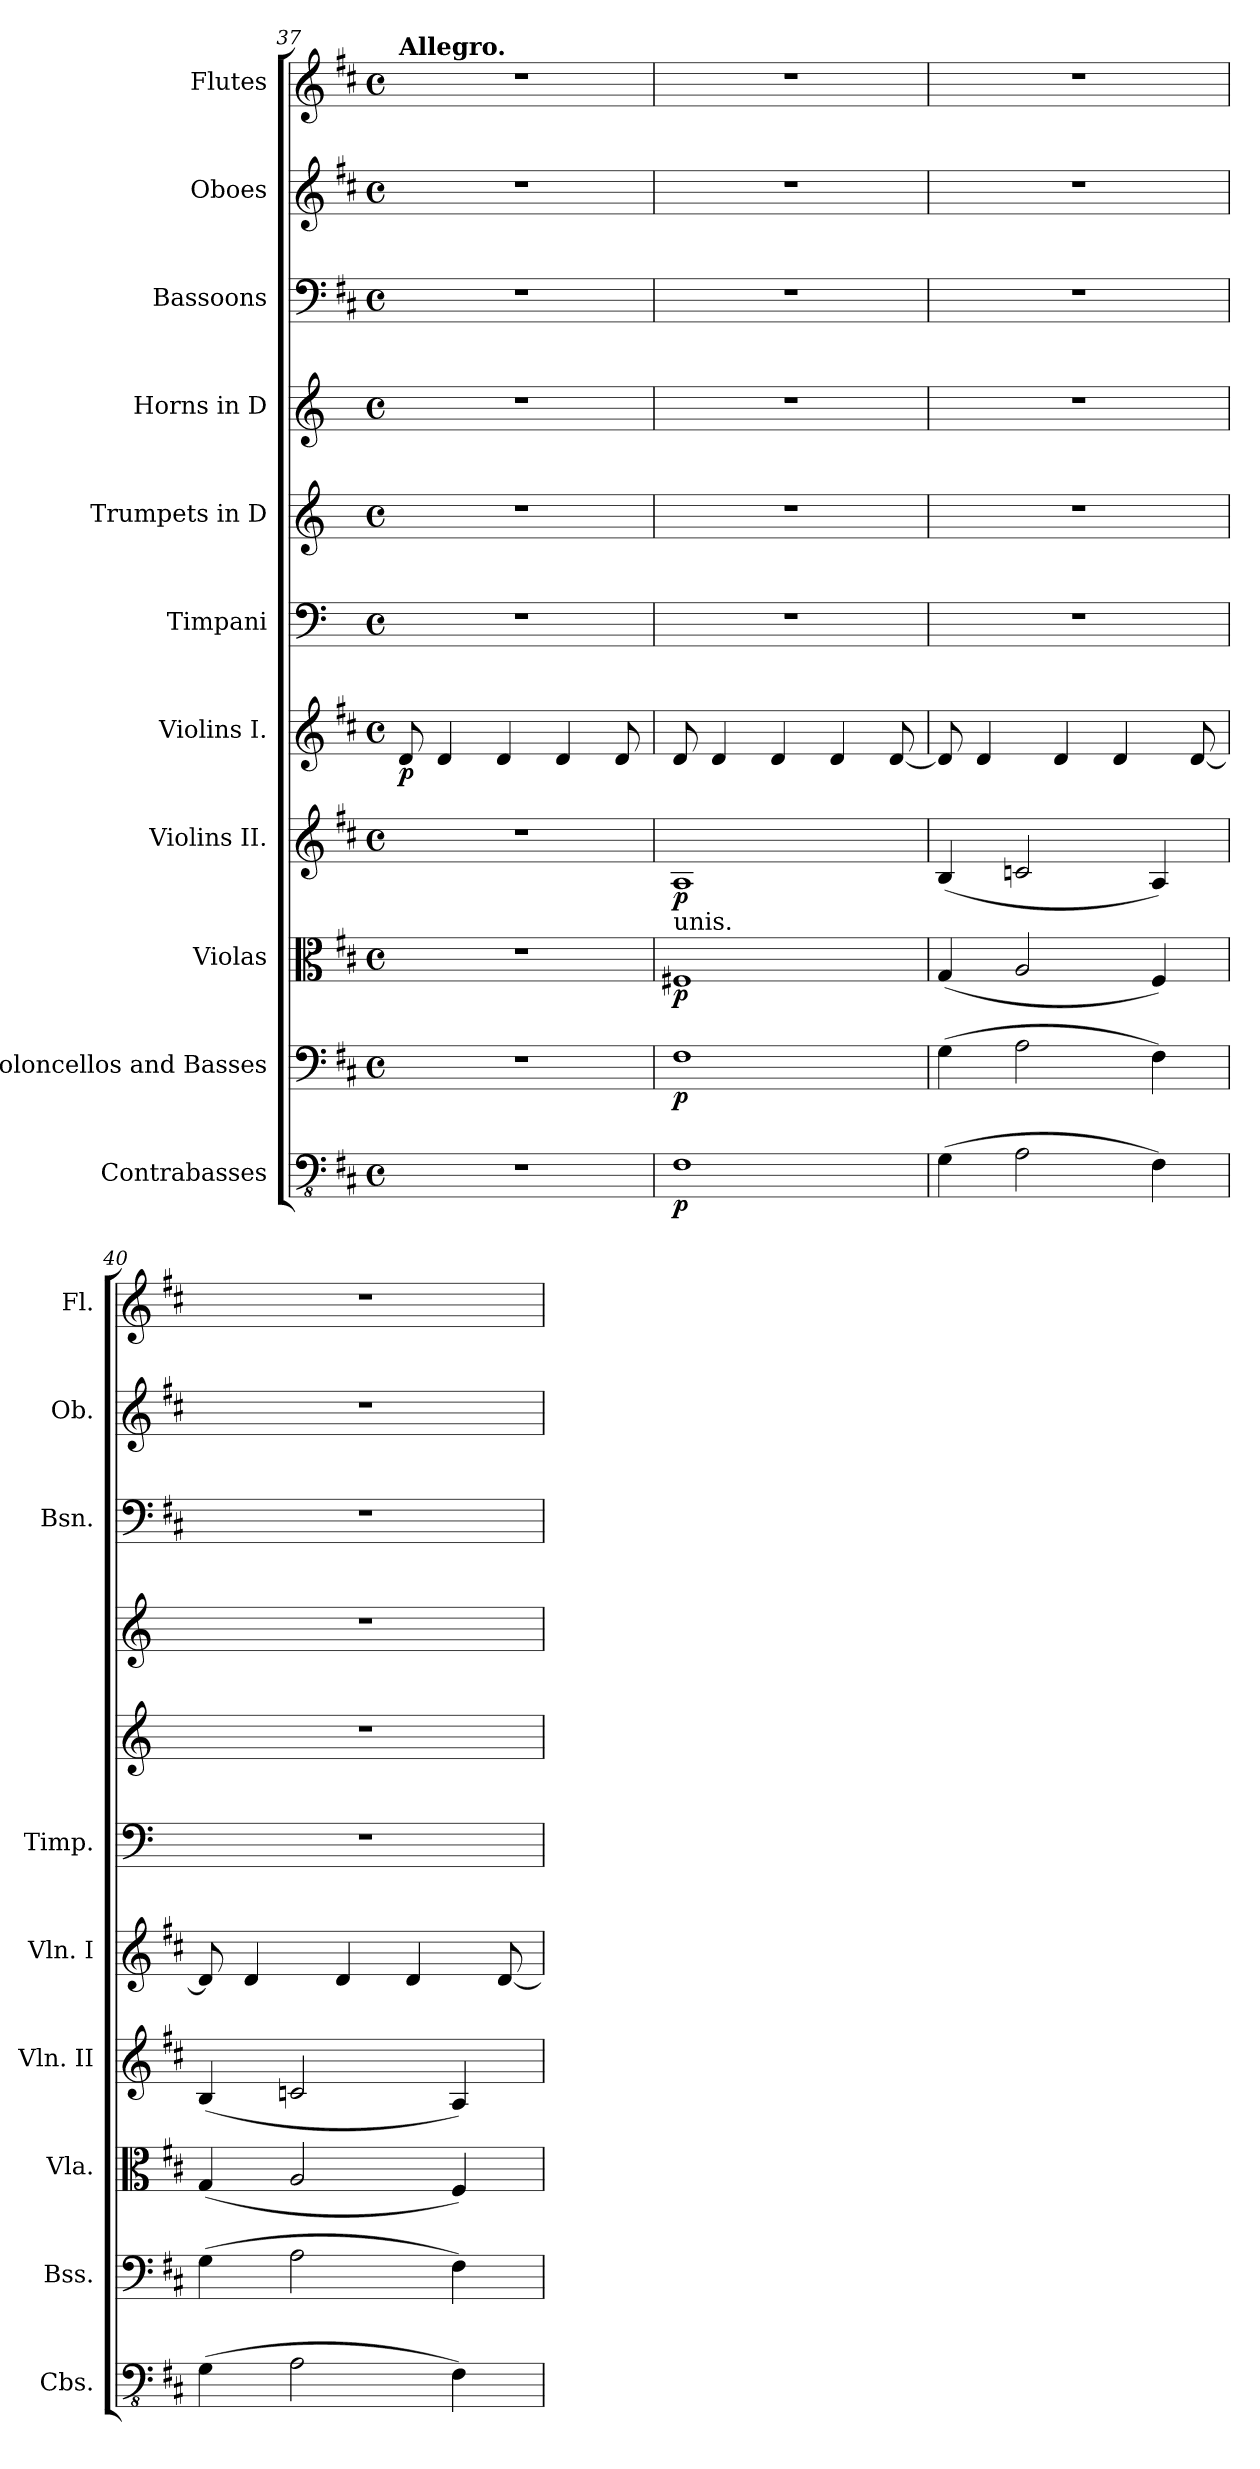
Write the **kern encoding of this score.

**kern	**dynam	**kern	**dynam	**kern	**dynam	**kern	**dynam	**kern	**dynam	**kern	**kern	**kern	**kern	**kern	**kern
*part11	*part11	*part10	*part10	*part9	*part9	*part8	*part8	*part7	*part7	*part6	*part5	*part4	*part3	*part2	*part1
*staff11	*staff11	*staff10	*staff10	*staff9	*staff9	*staff8	*staff8	*staff7	*staff7	*staff6	*staff5	*staff4	*staff3	*staff2	*staff1
*I"Contrabasses	*	*I"Violoncellos and Basses	*	*I"Violas	*	*I"Violins II.	*	*I"Violins I.	*	*I"Timpani	*I"Trumpets in D	*I"Horns in D	*I"Bassoons	*I"Oboes	*I"Flutes
*I'Cbs.	*	*I'Bss.	*	*I'Vla.	*	*I'Vln. II	*	*I'Vln. I	*	*I'Timp.	*	*	*I'Bsn.	*I'Ob.	*I'Fl.
!!LO:LB:g=z
*clefFv4	*	*clefF4	*	*clefC3	*	*clefG2	*	*clefG2	*	*clefF4	*clefG2	*clefG2	*clefF4	*clefG2	*clefG2
*	*	*	*	*	*	*	*	*	*	*	*ITrd-1c-2	*ITrd6c10	*	*	*
*k[f#c#]	*	*k[f#c#]	*	*k[f#c#]	*	*k[f#c#]	*	*k[f#c#]	*	*k[]	*k[f#c#]	*k[f#c#]	*k[f#c#]	*k[f#c#]	*k[f#c#]
*M4/4	*	*M4/4	*	*M4/4	*	*M4/4	*	*M4/4	*	*M4/4	*M4/4	*M4/4	*M4/4	*M4/4	*M4/4
*met(c)	*	*met(c)	*	*met(c)	*	*met(c)	*	*met(c)	*	*met(c)	*met(c)	*met(c)	*met(c)	*met(c)	*met(c)
*MM146	*	*MM146	*	*MM146	*	*MM146	*	*MM146	*	*MM146	*MM146	*MM146	*MM146	*MM146	*MM146
=37	=37	=37	=37	=37	=37	=37	=37	=37	=37	=37	=37	=37	=37	=37	=37
!	!	!	!	!	!	!	!	!	!	!	!	!	!	!	!LO:TX:B:t=Allegro.
!	!	!	!	!	!	!	!	!	!LO:DY:b	!	!	!	!	!	!
1r	.	1r	.	1r	.	1r	.	8d/	p	1r	1r	1r	1r	1r	1r
.	.	.	.	.	.	.	.	4d/	.	.	.	.	.	.	.
.	.	.	.	.	.	.	.	4d/	.	.	.	.	.	.	.
.	.	.	.	.	.	.	.	4d/	.	.	.	.	.	.	.
.	.	.	.	.	.	.	.	8d/	.	.	.	.	.	.	.
=38	=38	=38	=38	=38	=38	=38	=38	=38	=38	=38	=38	=38	=38	=38	=38
!	!	!	!	!LO:TX:a:t=unis.	!	!	!	!	!	!	!	!	!	!	!
!	!LO:DY:b	!	!LO:DY:b	!	!LO:DY:b	!	!LO:DY:b	!	!	!	!	!	!	!	!
1FF#	p	1F#	p	1F#X	p	1A	p	8d/	.	1r	1r	1r	1r	1r	1r
.	.	.	.	.	.	.	.	4d/	.	.	.	.	.	.	.
.	.	.	.	.	.	.	.	4d/	.	.	.	.	.	.	.
.	.	.	.	.	.	.	.	4d/	.	.	.	.	.	.	.
.	.	.	.	.	.	.	.	[8d/	.	.	.	.	.	.	.
=39	=39	=39	=39	=39	=39	=39	=39	=39	=39	=39	=39	=39	=39	=39	=39
(>4GG\	.	(>4G\	.	(<4G/	.	(<4B/	.	8d/]	.	1r	1r	1r	1r	1r	1r
.	.	.	.	.	.	.	.	4d/	.	.	.	.	.	.	.
2AA\	.	2A\	.	2A/	.	2cn/	.	.	.	.	.	.	.	.	.
.	.	.	.	.	.	.	.	4d/	.	.	.	.	.	.	.
.	.	.	.	.	.	.	.	4d/	.	.	.	.	.	.	.
4FF#\)	.	4F#\)	.	4F#/)	.	4A/)	.	.	.	.	.	.	.	.	.
.	.	.	.	.	.	.	.	[8d/	.	.	.	.	.	.	.
=40	=40	=40	=40	=40	=40	=40	=40	=40	=40	=40	=40	=40	=40	=40	=40
(>4GG\	.	(>4G\	.	(<4G/	.	(<4B/	.	8d/]	.	1r	1r	1r	1r	1r	1r
.	.	.	.	.	.	.	.	4d/	.	.	.	.	.	.	.
2AA\	.	2A\	.	2A/	.	2cn/	.	.	.	.	.	.	.	.	.
.	.	.	.	.	.	.	.	4d/	.	.	.	.	.	.	.
.	.	.	.	.	.	.	.	4d/	.	.	.	.	.	.	.
4FF#\)	.	4F#\)	.	4F#/)	.	4A/)	.	.	.	.	.	.	.	.	.
.	.	.	.	.	.	.	.	[8d/	.	.	.	.	.	.	.
=	=	=	=	=	=	=	=	=	=	=	=	=	=	=	=
*-	*-	*-	*-	*-	*-	*-	*-	*-	*-	*-	*-	*-	*-	*-	*-
